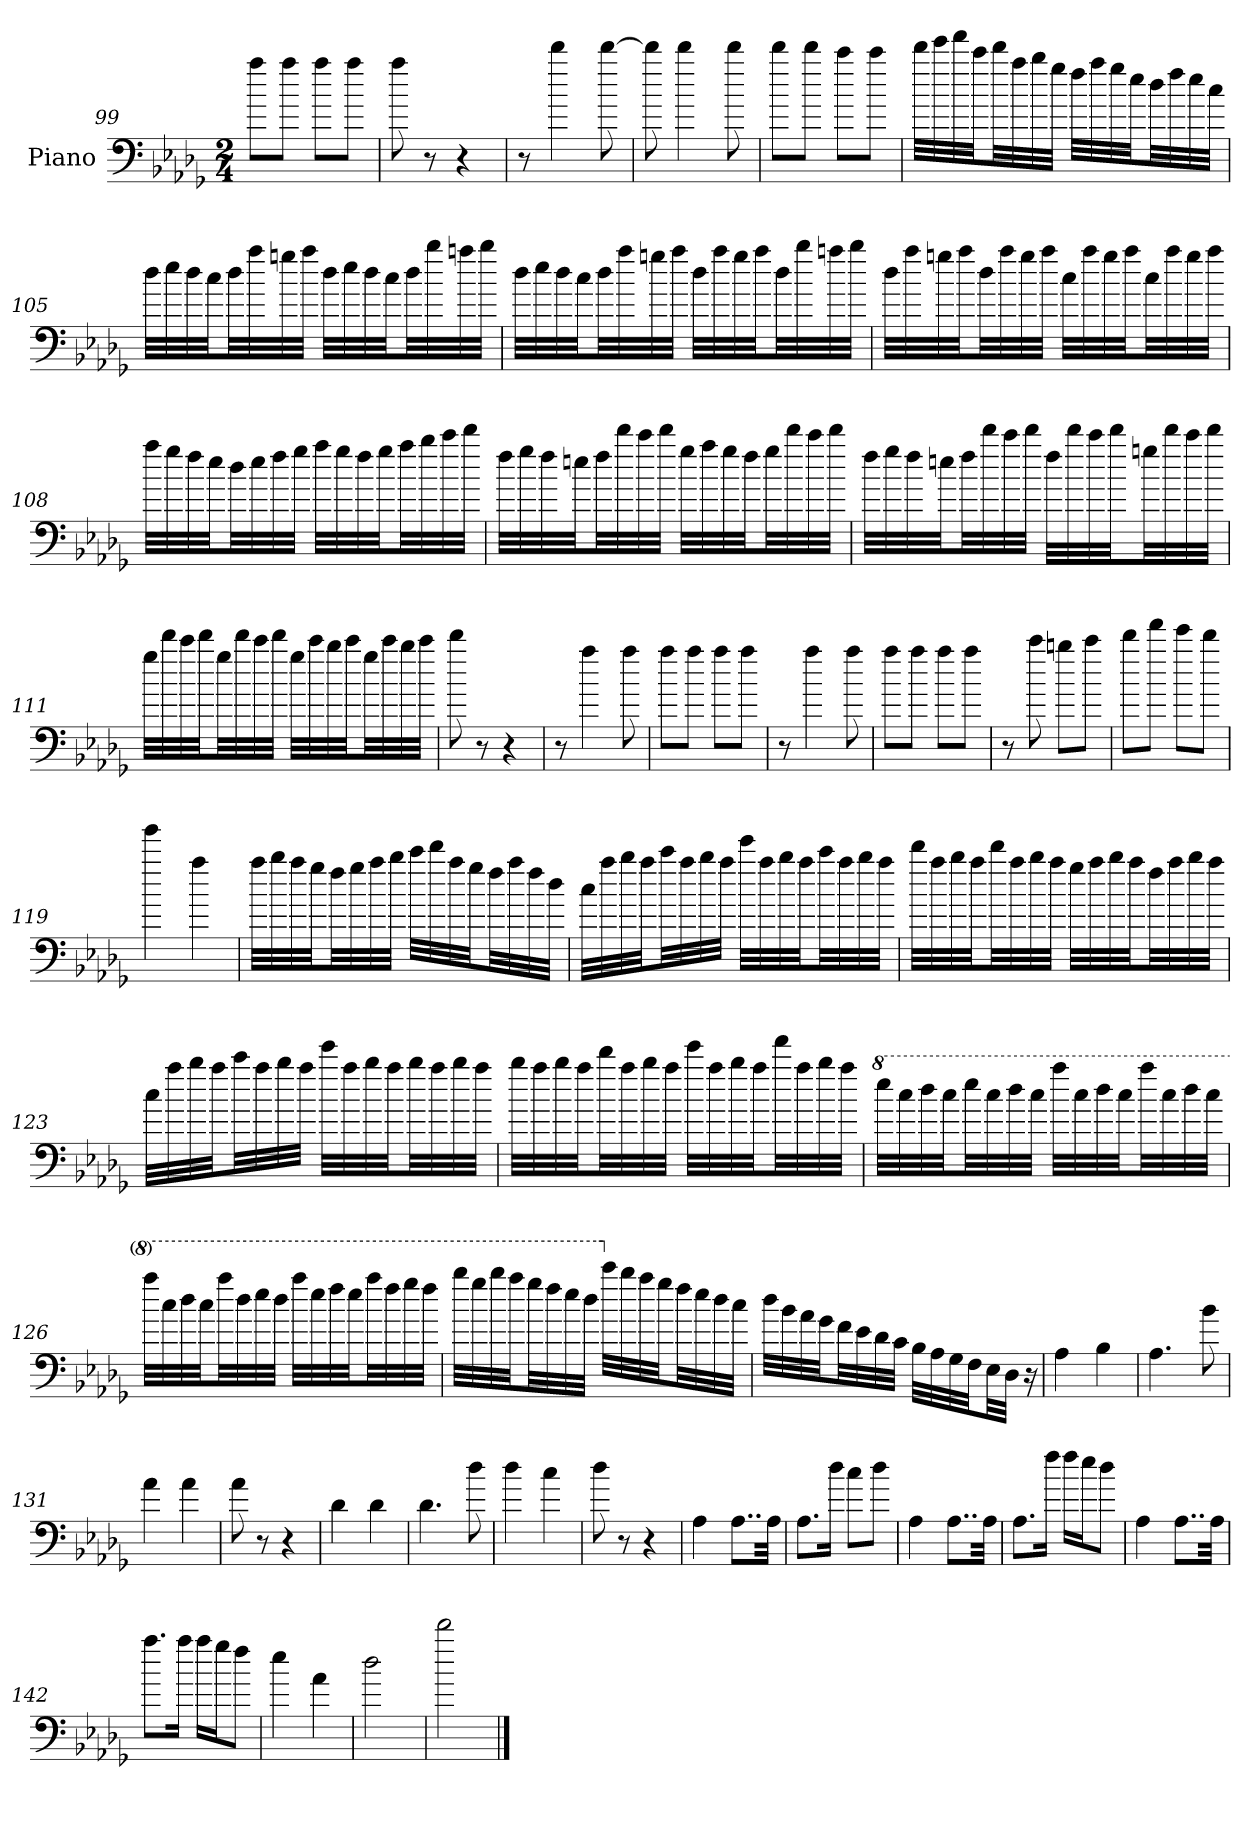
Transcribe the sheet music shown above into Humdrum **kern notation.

**kern
*part1
*staff1
*I"Piano
*I'Pno
*clefF4
*k[b-e-a-d-g-]
*D-:
*M2/4
=99
8aa-\L
8aa-\J
8aa-\L
8aa-\J
=100
8aa-
8r
4r
=101
8r
4ddd-
[8ddd-
=102
8ddd-]
4ddd-
8ddd-
=103
8ddd-\L
8ddd-\J
8ccc\L
8ccc\J
=104
32ddd-\LLL
32eee-\
32fff\
32ccc\JJ
32ddd-\LL
32aa-\
32bb-\
32gg-\JJJ
32ff\LLL
32aa-\
32gg-\
32ee-\JJ
32dd-\LL
32ff\
32ee-\
32cc\JJJ
=105
32dd-\LLL
32ee-\
32dd-\
32cc\JJ
32dd-\LL
32aa-\
32ggn\
32aa-\JJJ
32dd-\LLL
32ee-\
32dd-\
32cc\JJ
32dd-\LL
32bb-\
32aan\
32bb-\JJJ
=106
32dd-\LLL
32ee-\
32dd-\
32cc\JJ
32dd-\LL
32aa-\
32ggn\
32aa-\JJJ
32dd-\LLL
32aa-\
32gg\
32aa-\JJ
32dd-\LL
32bb-\
32aan\
32bb-\JJJ
=107
32dd-\LLL
32aa-\
32ggn\
32aa-\JJ
32dd-\LL
32aa-\
32gg\
32aa-\JJJ
32cc\LLL
32aa-\
32gg\
32aa-\JJ
32cc\LL
32aa-\
32gg\
32aa-\JJJ
=108
32aa-\LLL
32gg-\
32ff\
32ee-\JJ
32dd-\LL
32ee-\
32ff\
32gg-\JJJ
32aa-\LLL
32gg-\
32ff\
32gg-\JJ
32aa-\LL
32bb-\
32ccc\
32ddd-\JJJ
=109
32ff\LLL
32gg-\
32ff\
32een\JJ
32ff\LL
32ddd-\
32ccc\
32ddd-\JJJ
32gg-\LLL
32aa-\
32gg-\
32ff\JJ
32gg-\LL
32ddd-\
32ccc\
32ddd-\JJJ
=110
32ff\LLL
32gg-\
32ff\
32een\JJ
32ff\LL
32ddd-\
32ccc\
32ddd-\JJJ
32ff\LLL
32ddd-\
32ccc\
32ddd-\JJ
32ggn\LL
32ddd-\
32ccc\
32ddd-\JJJ
=111
32gg-\LLL
32ddd-\
32ccc\
32ddd-\JJ
32gg-\LL
32ddd-\
32ccc\
32ddd-\JJJ
32gg-\LLL
32ccc\
32bb-\
32ccc\JJ
32gg-\LL
32ccc\
32bb-\
32ccc\JJJ
=112
8ddd-
8r
4r
=113
8r
4aa-
8aa-
=114
8aa-\L
8aa-\J
8aa-\L
8aa-\J
=115
8r
4aa-
8aa-
=116
8aa-\L
8aa-\J
8aa-\L
8aa-\J
=117
8r
8ccc
8bbn\L
8ccc\J
=118
8ddd-\L
8fff\J
8eee-\L
8ddd-\J
=119
4ggg-
4aa-
=120
32aa-\LLL
32bb-\
32aa-\
32gg-\JJ
32ff\LL
32gg-\
32aa-\
32bb-\JJJ
32ccc\LLL
32ddd-\
32aa-\
32gg-\JJ
32ff\LL
32aa-\
32ff\
32dd-\JJJ
=121
32cc\LLL
32aa-\
32bb-\
32aa-\JJ
32ccc\LL
32aa-\
32bb-\
32aa-\JJJ
32eee-\LLL
32aa-\
32bb-\
32aa-\JJ
32ccc\LL
32aa-\
32bb-\
32aa-\JJJ
=122
32ddd-\LLL
32aa-\
32bb-\
32aa-\JJ
32ddd-\LL
32aa-\
32bb-\
32aa-\JJJ
32gg-\LLL
32aa-\
32bb-\
32aa-\JJ
32ff\LL
32aa-\
32bb-\
32aa-\JJJ
=123
32cc\LLL
32aa-\
32bb-\
32aa-\JJ
32ccc\LL
32aa-\
32bb-\
32aa-\JJJ
32eee-\LLL
32aa-\
32bb-\
32aa-\JJ
32bb-\LL
32aa-\
32bb-\
32aa-\JJJ
=124
32bb-\LLL
32aa-\
32bb-\
32aa-\JJ
32ddd-\LL
32aa-\
32bb-\
32aa-\JJJ
32eee-\LLL
32aa-\
32bb-\
32aa-\JJ
32fff\LL
32aa-\
32bb-\
32aa-\JJJ
=125
*8va
32eee-\LLL
32ccc\
32ddd-\
32ccc\JJ
32eee-\LL
32ccc\
32ddd-\
32ccc\JJJ
32aaa-\LLL
32ccc\
32ddd-\
32ccc\JJ
32aaa-\LL
32ccc\
32ddd-\
32ccc\JJJ
=126
32aaa-\LLL
32ccc\
32ddd-\
32ccc\JJ
32aaa-\LL
32ddd-\
32eee-\
32ddd-\JJJ
32aaa-\LLL
32eee-\
32fff\
32eee-\JJ
32aaa-\LL
32fff\
32ggg-\
32fff\JJJ
=127
32bbb-\LLL
32ggg-\
32bbb-\
32aaa-\JJ
32ggg-\LL
32fff\
32eee-\
32ddd-\JJJ
*X8va
32ccc\LLL
32bb-\
32aa-\
32gg-\JJ
32ff\LL
32ee-\
32dd-\
32cc\JJJ
=128
32dd-\LLL
32b-\
32a-\
32g-\JJ
32f\LL
32e-\
32d-\
32c\JJJ
32B-\LLL
32A-\
32G-\
32F\JJ
32E-\LL
32D-\JJJ
16r
=129
4A-
4B-
=130
4.A-
8b-
=131
4a-
4a-
=132
8a-
8r
4r
=133
4d-
4d-
=134
4.d-
8dd-
=135
4dd-
4cc
=136
8dd-
8r
4r
=137
4A-
8..A-\L
32A-\Jkk
=138
8.A-\L
16dd-\Jk
8cc\L
8dd-\J
=139
4A-
8..A-\L
32A-\Jkk
=140
8.A-\L
16ff\Jk
16ff\LL
16ee-\J
8dd-\J
=141
4A-
8..A-\L
32A-\Jkk
=142
8.aa-\L
16aa-\Jk
16aa-\LL
16gg-\J
8ff\J
=143
4ee-
4a-
=144
2dd-
=145
2ddd-
==
*-
